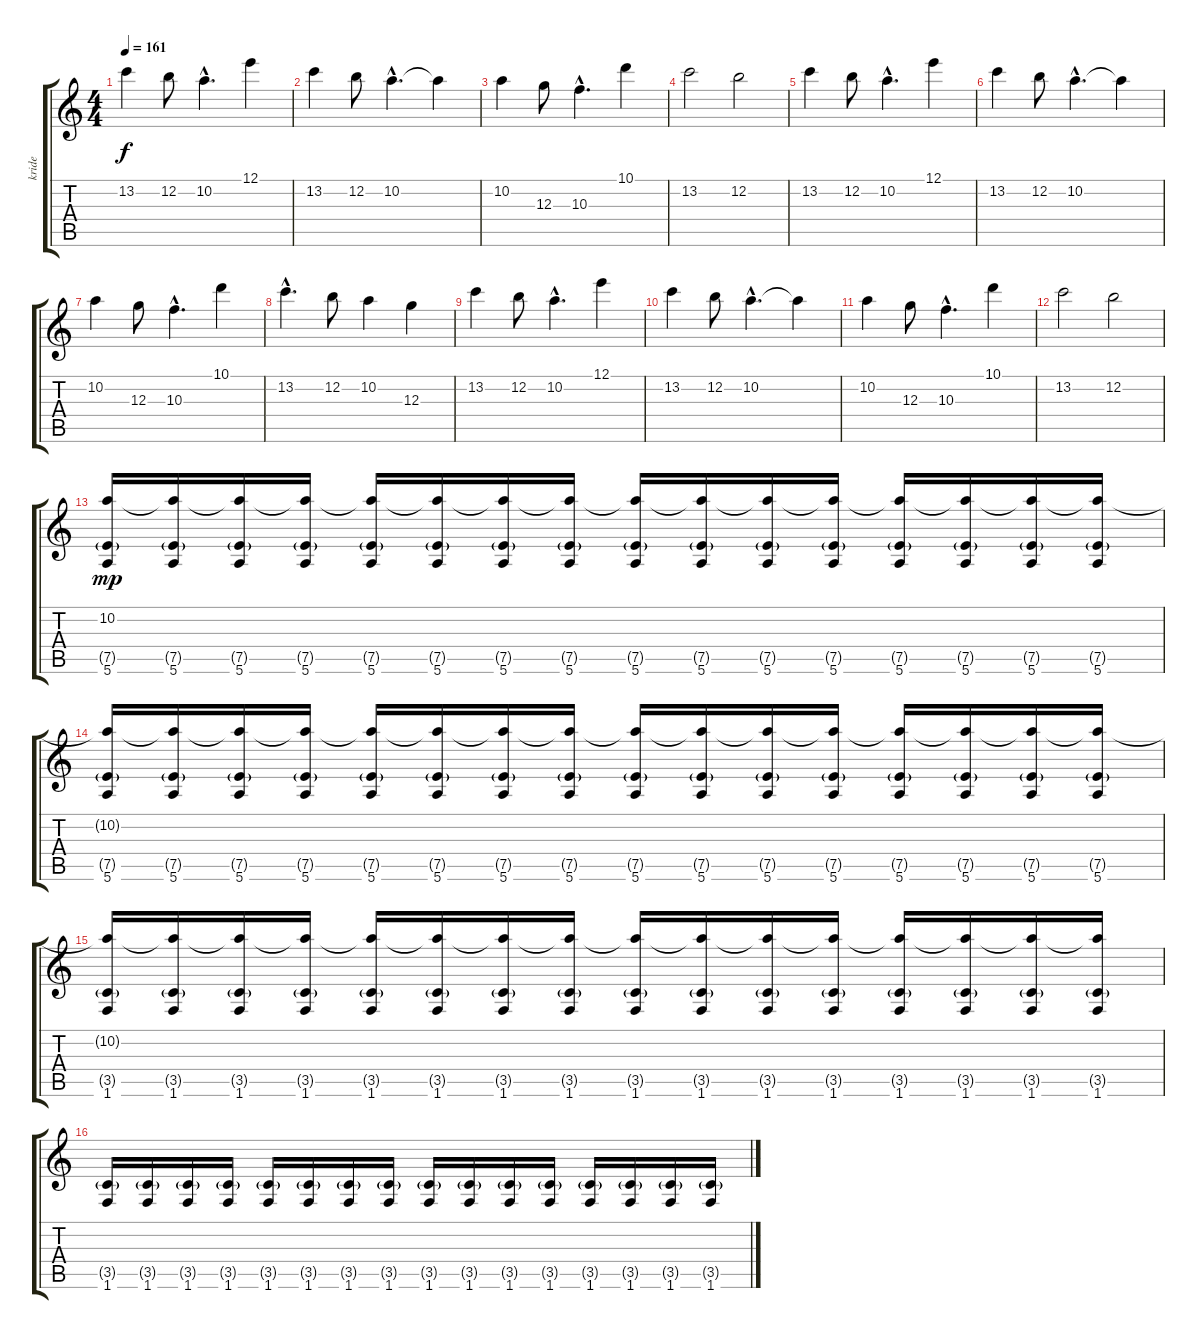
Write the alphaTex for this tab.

\track ("kride" "kride") {instrument distortionguitar}
\staff {score tabs}
\tuning (E4 B3 G3 D3 A2 E2) {hide}
\ts (4 4)
\tempo 161
\clef g2
\ks c
13.2.4{dy f} 12.2.8 10.2{hac}.4{d} 12.1.4 |
13.2.4 12.2.8 10.2{hac}.4{d} 10.2{t}.4 |
10.2.4 12.3.8 10.3{hac}.4{d} 10.1.4 |
13.2.2 12.2.2 |
13.2.4{volume 11} 12.2.8 10.2{hac}.4{d} 12.1.4 |
13.2.4 12.2.8 10.2{hac}.4{d} 10.2{t}.4 |
10.2.4 12.3.8 10.3{hac}.4{d} 10.1.4 |
13.2{hac}.4{d} 12.2.8 10.2.4 12.3.4 |
13.2.4 12.2.8 10.2{hac}.4{d} 12.1.4 |
13.2.4 12.2.8 10.2{hac}.4{d} 10.2{t}.4 |
10.2.4 12.3.8 10.3{hac}.4{d} 10.1.4 |
13.2.2 12.2.2 |
(10.2 7.5{g} 5.6).16{dy mp} (10.2{t} 7.5{g} 5.6).16 (10.2{t} 7.5{g} 5.6).16 (10.2{t} 7.5{g} 5.6).16 (10.2{t} 7.5{g} 5.6).16 (10.2{t} 7.5{g} 5.6).16 (10.2{t} 7.5{g} 5.6).16 (10.2{t} 7.5{g} 5.6).16 (10.2{t} 7.5{g} 5.6).16 (10.2{t} 7.5{g} 5.6).16 (10.2{t} 7.5{g} 5.6).16 (10.2{t} 7.5{g} 5.6).16 (10.2{t} 7.5{g} 5.6).16 (10.2{t} 7.5{g} 5.6).16 (10.2{t} 7.5{g} 5.6).16 (10.2{t} 7.5{g} 5.6).16 |
(10.2{t} 7.5{g} 5.6).16 (10.2{t} 7.5{g} 5.6).16 (10.2{t} 7.5{g} 5.6).16 (10.2{t} 7.5{g} 5.6).16 (10.2{t} 7.5{g} 5.6).16 (10.2{t} 7.5{g} 5.6).16 (10.2{t} 7.5{g} 5.6).16 (10.2{t} 7.5{g} 5.6).16 (10.2{t} 7.5{g} 5.6).16 (10.2{t} 7.5{g} 5.6).16 (10.2{t} 7.5{g} 5.6).16 (10.2{t} 7.5{g} 5.6).16 (10.2{t} 7.5{g} 5.6).16 (10.2{t} 7.5{g} 5.6).16 (10.2{t} 7.5{g} 5.6).16 (10.2{t} 7.5{g} 5.6).16 |
(10.2{t} 3.5{g} 1.6).16 (10.2{t} 3.5{g} 1.6).16 (10.2{t} 3.5{g} 1.6).16 (10.2{t} 3.5{g} 1.6).16 (10.2{t} 3.5{g} 1.6).16 (10.2{t} 3.5{g} 1.6).16 (10.2{t} 3.5{g} 1.6).16 (10.2{t} 3.5{g} 1.6).16 (10.2{t} 3.5{g} 1.6).16 (10.2{t} 3.5{g} 1.6).16 (10.2{t} 3.5{g} 1.6).16 (10.2{t} 3.5{g} 1.6).16 (10.2{t} 3.5{g} 1.6).16 (10.2{t} 3.5{g} 1.6).16 (10.2{t} 3.5{g} 1.6).16 (10.2{t} 3.5{g} 1.6).16 |
(3.5{g} 1.6).16 (3.5{g} 1.6).16 (3.5{g} 1.6).16 (3.5{g} 1.6).16 (3.5{g} 1.6).16 (3.5{g} 1.6).16 (3.5{g} 1.6).16 (3.5{g} 1.6).16 (3.5{g} 1.6).16 (3.5{g} 1.6).16 (3.5{g} 1.6).16 (3.5{g} 1.6).16 (3.5{g} 1.6).16 (3.5{g} 1.6).16 (3.5{g} 1.6).16 (3.5{g} 1.6).16
